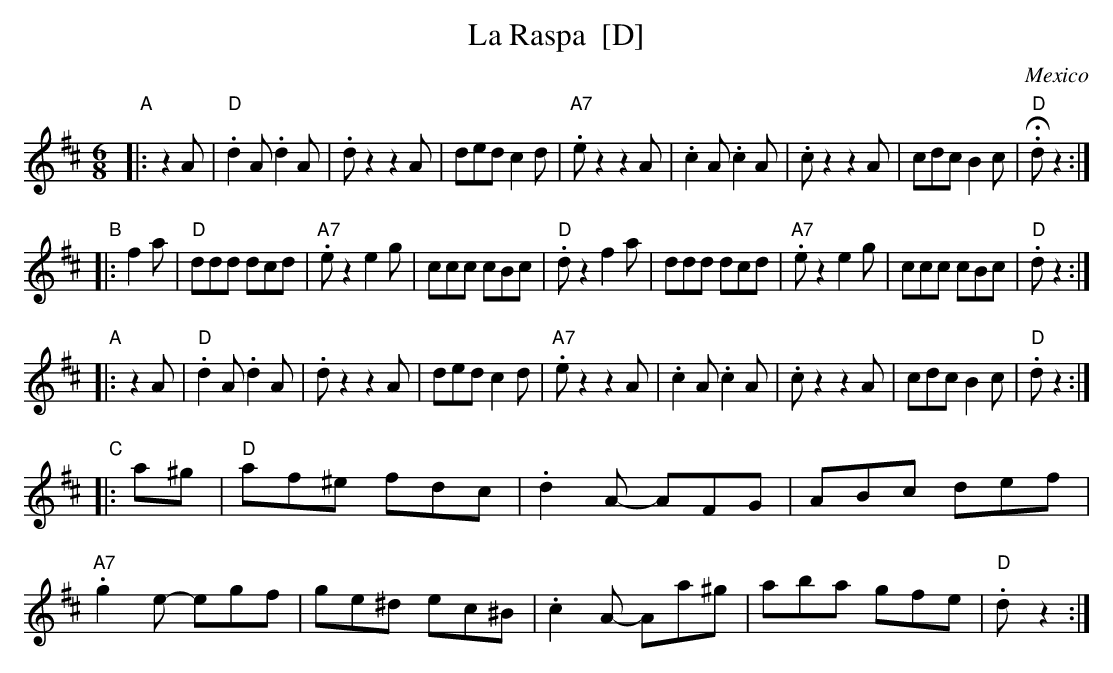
X:1
T: La Raspa  [D]
O: Mexico
M: 6/8
L: 1/8
K: D
"A"
|: z2A | "D".d2A .d2A | .dz2 z2A | ded c2d | "A7".ez2 z2A | .c2A .c2A |.cz2 z2A | cdc B2c | "D"H.dz2 :|
"B"
|: f2a | "D"ddd dcd | "A7".ez2 e2g | ccc cBc | "D".dz2 f2a | ddd dcd | "A7".ez2 e2g | ccc cBc | "D".dz2 :|
"A"
|: z2A | "D".d2A .d2A | .dz2 z2A | ded c2d | "A7".ez2 z2A | .c2A .c2A |.cz2 z2A | cdc B2c | "D".dz2 :|
"C"
|: a^g | "D"af^e fdc | .d2A- AFG | ABc def | "A7".g2e- egf | ge^d ec^B | .c2A- Aa^g | aba gfe | "D".dz2 :|
